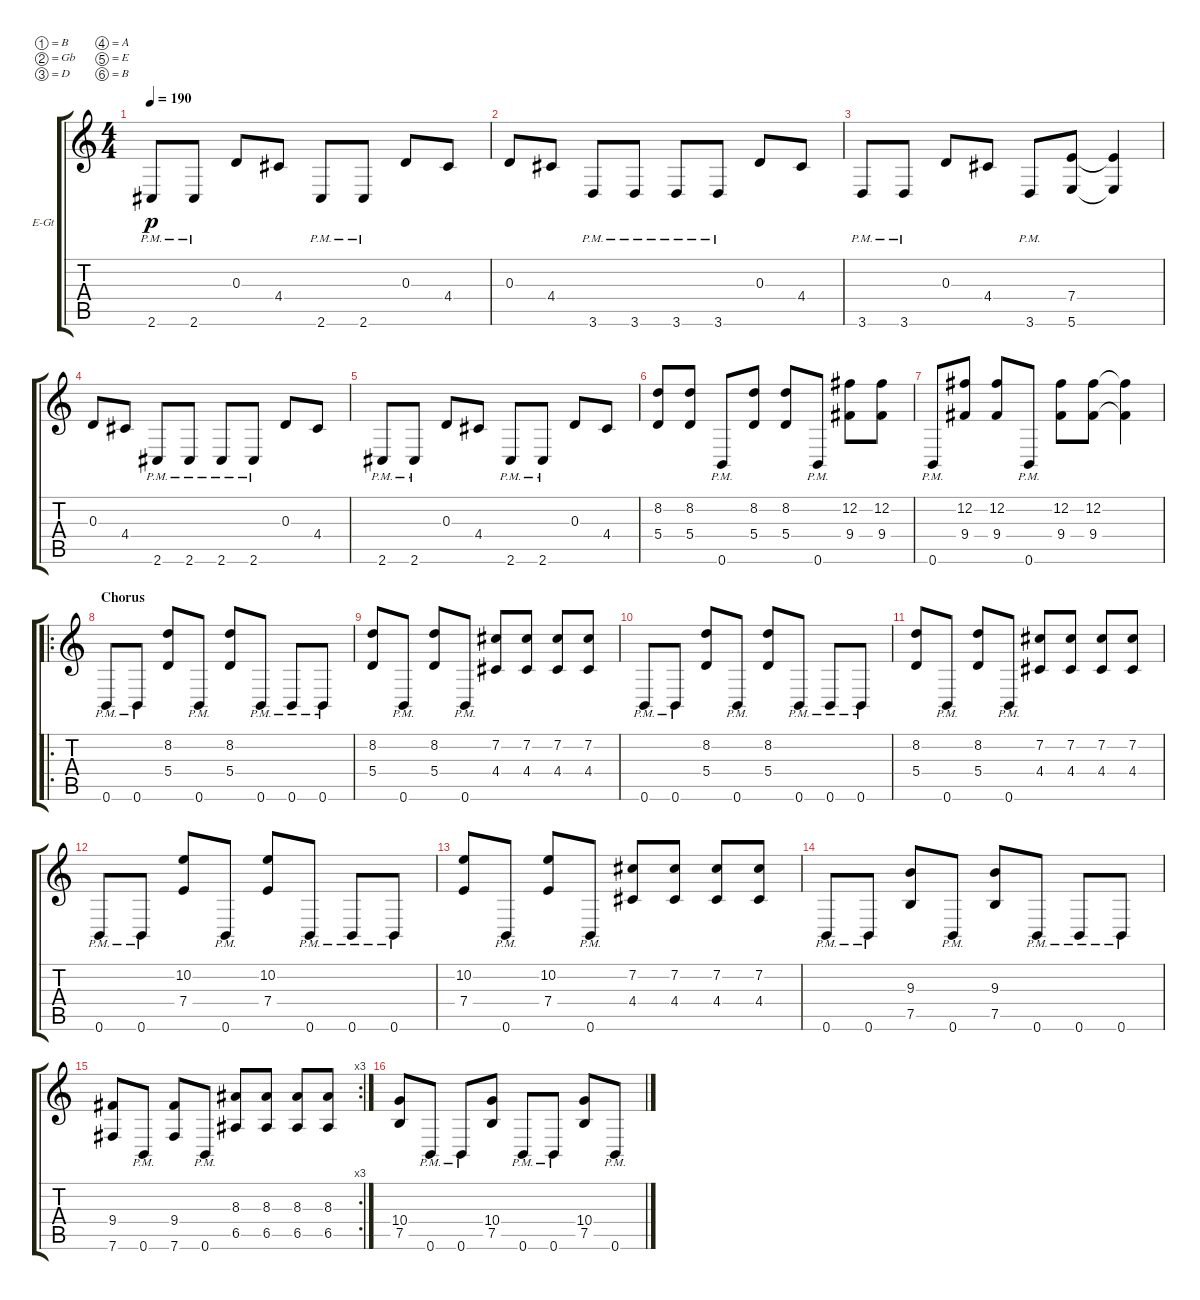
\bracketExtendMode groupsimilarinstruments
\firstSystemTrackNameOrientation horizontal
\otherSystemsTrackNameOrientation horizontal
\track ("Electric Guitar 1" "E-Gt") {instrument distortionguitar}
\staff {score tabs}
\tuning (B3 Gb3 D3 A2 E2 B1)
\ts (4 4)
\tempo 190
\clef g2
\ks c
2.6{pm}.8{dy p} 2.6{pm}.8 0.3.8 4.4.8 2.6{pm}.8 2.6{pm}.8 0.3.8 4.4.8 |
0.3.8 4.4.8 3.6{pm}.8 3.6{pm}.8 3.6{pm}.8 3.6{pm}.8 0.3.8 4.4.8 |
3.6{pm}.8 3.6{pm}.8 0.3.8 4.4.8 3.6{pm}.8 (5.6 7.4).8 (5.6{t} 7.4{t}).4 |
0.3.8 4.4.8 2.6{pm}.8 2.6{pm}.8 2.6{pm}.8 2.6{pm}.8 0.3.8 4.4.8 |
2.6{pm}.8 2.6{pm}.8 0.3.8 4.4.8 2.6{pm}.8 2.6{pm}.8 0.3.8 4.4.8 |
(5.4 8.2).8 (5.4 8.2).8 0.6{pm}.8 (5.4 8.2).8 (5.4 8.2).8 0.6{pm}.8 (9.4 12.2).8 (9.4 12.2).8 |
0.6{pm}.8 (9.4 12.2).8 (9.4 12.2).8 0.6{pm}.8 (9.4 12.2).8 (9.4 12.2).8 (9.4{t} 12.2{t}).4 |
\ro
\section ("" "Chorus")
0.6{pm}.8 0.6{pm}.8 (5.4 8.2).8 0.6{pm}.8 (5.4 8.2).8 0.6{pm}.8 0.6{pm}.8 0.6{pm}.8 |
(5.4 8.2).8 0.6{pm}.8 (5.4 8.2).8 0.6{pm}.8 (4.4 7.2).8 (4.4 7.2).8 (4.4 7.2).8 (4.4 7.2).8 |
0.6{pm}.8 0.6{pm}.8 (5.4 8.2).8 0.6{pm}.8 (5.4 8.2).8 0.6{pm}.8 0.6{pm}.8 0.6{pm}.8 |
(5.4 8.2).8 0.6{pm}.8 (5.4 8.2).8 0.6{pm}.8 (4.4 7.2).8 (4.4 7.2).8 (4.4 7.2).8 (4.4 7.2).8 |
0.6{pm}.8 0.6{pm}.8 (7.4 10.2).8 0.6{pm}.8 (7.4 10.2).8 0.6{pm}.8 0.6{pm}.8 0.6{pm}.8 |
(7.4 10.2).8 0.6{pm}.8 (7.4 10.2).8 0.6{pm}.8 (4.4 7.2).8 (4.4 7.2).8 (4.4 7.2).8 (4.4 7.2).8 |
0.6{pm}.8 0.6{pm}.8 (7.5 9.3).8 0.6{pm}.8 (9.3 7.5).8 0.6{pm}.8 0.6{pm}.8 0.6{pm}.8 |
\rc 3
(7.6 9.4).8 0.6{pm}.8 (9.4 7.6).8 0.6{pm}.8 (6.5 8.3).8 (6.5 8.3).8 (6.5 8.3).8 (6.5 8.3).8 |
(7.5 10.4).8 0.6{pm}.8 0.6{pm}.8 (7.5 10.4).8 0.6{pm}.8 0.6{pm}.8 (7.5 10.4).8 0.6{pm}.8
